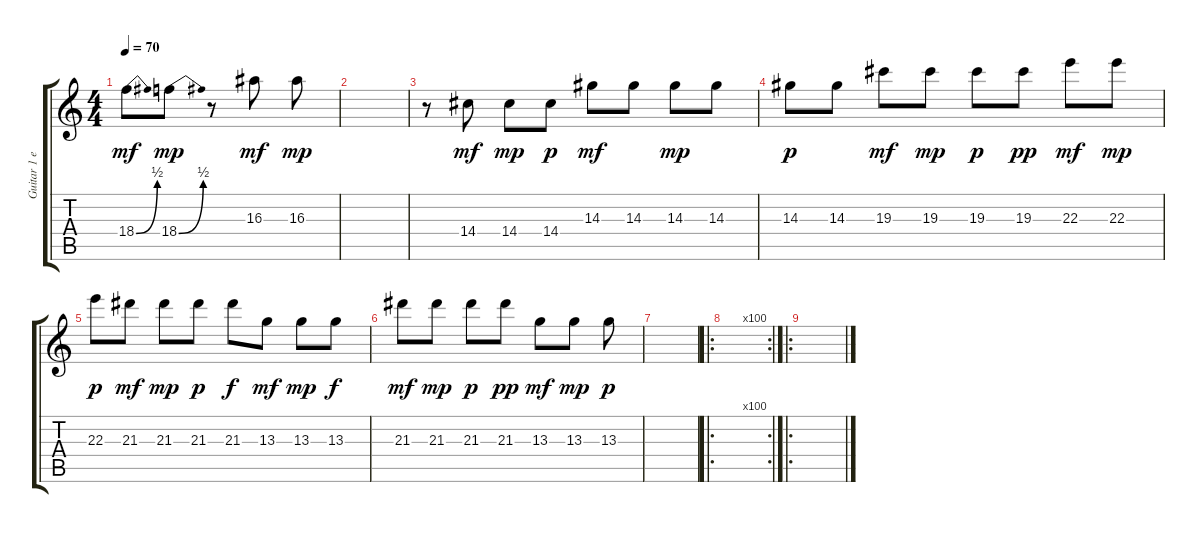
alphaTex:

\track ("Guitar 1 effect" "Guitar 1 e") {instrument distortionguitar}
\staff {score tabs}
\tuning (Eb4 B3 Gb3 B2 Gb2 B1) {hide}
\ts (4 4)
\tempo 70
\clef g2
\ks c
18.4{be (bend 0 0 60 2)}.8{dy mf} 18.4{be (bend 0 0 60 2)}.8{dy mp} r.8 16.3.8{dy mf} 16.3.8{dy mp} |
|
r.8 14.4.8{dy mf} 14.4.8{dy mp} 14.4.8{dy p} 14.3.8{dy mf} 14.3.8 14.3.8{dy mp} 14.3.8 |
14.3.8{dy p} 14.3.8 19.3.8{dy mf} 19.3.8{dy mp} 19.3.8{dy p} 19.3.8{dy pp} 22.3.8{dy mf} 22.3.8{dy mp} |
22.3.8{dy p} 21.3.8{dy mf} 21.3.8{dy mp} 21.3.8{dy p} 21.3.8{dy f} 13.3.8{dy mf} 13.3.8{dy mp} 13.3.8{dy f} |
21.3.8{dy mf} 21.3.8{dy mp} 21.3.8{dy p} 21.3.8{dy pp} 13.3.8{dy mf} 13.3.8{dy mp} 13.3.8{dy p} |
|
\ro
\rc 100
|
\ro
